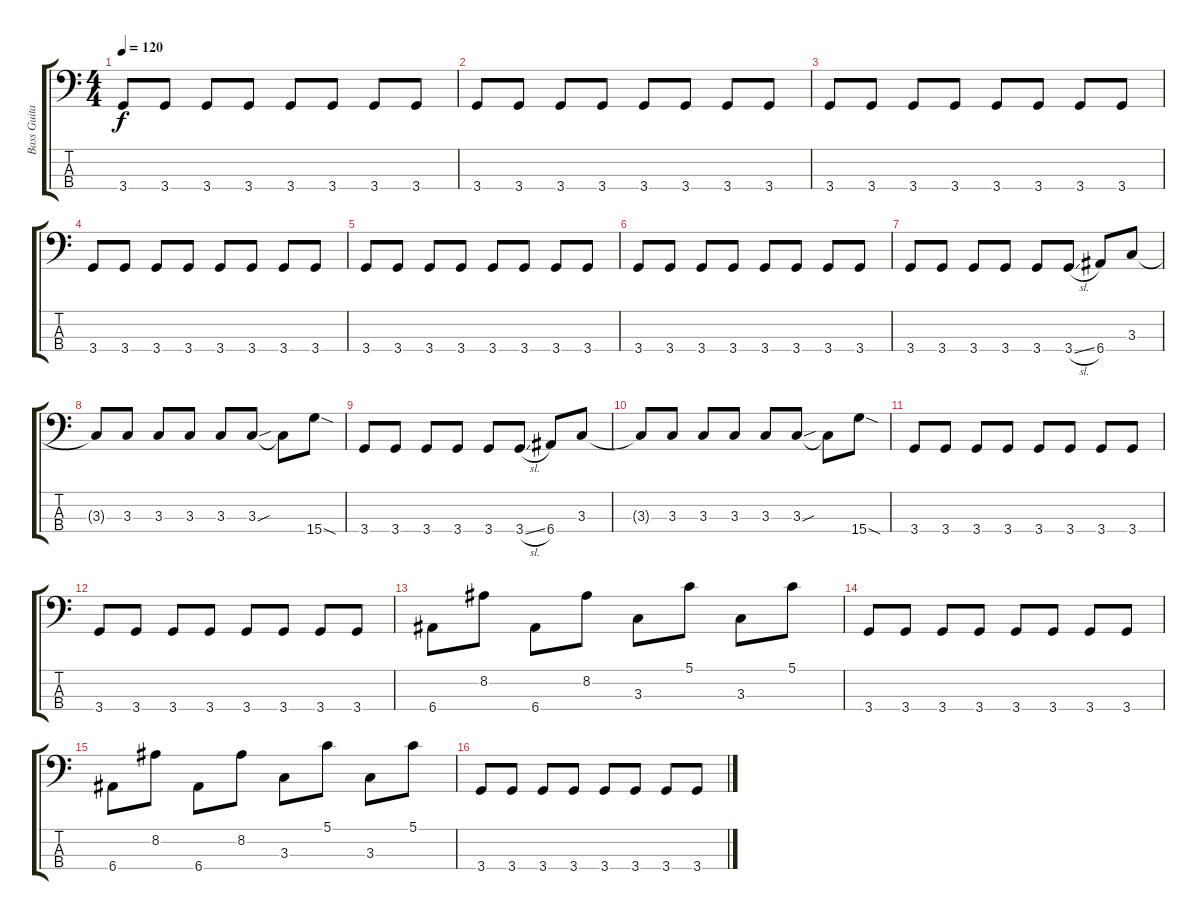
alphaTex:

\track ("Bass Guitar" "Bass Guita") {instrument electricbassfinger}
\staff {score tabs}
\tuning (G2 D2 A1 E1) {hide}
\ts (4 4)
\tempo 120
\clef f4
\ks c
3.4.8{dy f} 3.4.8 3.4.8 3.4.8 3.4.8 3.4.8 3.4.8 3.4.8 |
3.4.8 3.4.8 3.4.8 3.4.8 3.4.8 3.4.8 3.4.8 3.4.8 |
3.4.8 3.4.8 3.4.8 3.4.8 3.4.8 3.4.8 3.4.8 3.4.8 |
3.4.8 3.4.8 3.4.8 3.4.8 3.4.8 3.4.8 3.4.8 3.4.8 |
3.4.8 3.4.8 3.4.8 3.4.8 3.4.8 3.4.8 3.4.8 3.4.8 |
3.4.8 3.4.8 3.4.8 3.4.8 3.4.8 3.4.8 3.4.8 3.4.8 |
3.4.8 3.4.8 3.4.8 3.4.8 3.4.8 3.4{sl}.8 6.4.8 3.3.8 |
3.3{t}.8 3.3.8 3.3.8 3.3.8 3.3.8 3.3{sou}.8 3.3{t}.8 15.4{sod}.8 |
3.4.8 3.4.8 3.4.8 3.4.8 3.4.8 3.4{sl}.8 6.4.8 3.3.8 |
3.3{t}.8 3.3.8 3.3.8 3.3.8 3.3.8 3.3{sou}.8 3.3{t}.8 15.4{sod}.8 |
3.4.8 3.4.8 3.4.8 3.4.8 3.4.8 3.4.8 3.4.8 3.4.8 |
3.4.8 3.4.8 3.4.8 3.4.8 3.4.8 3.4.8 3.4.8 3.4.8 |
6.4.8 8.2.8 6.4.8 8.2.8 3.3.8 5.1.8 3.3.8 5.1.8 |
3.4.8 3.4.8 3.4.8 3.4.8 3.4.8 3.4.8 3.4.8 3.4.8 |
6.4.8 8.2.8 6.4.8 8.2.8 3.3.8 5.1.8 3.3.8 5.1.8 |
3.4.8 3.4.8 3.4.8 3.4.8 3.4.8 3.4.8 3.4.8 3.4.8
